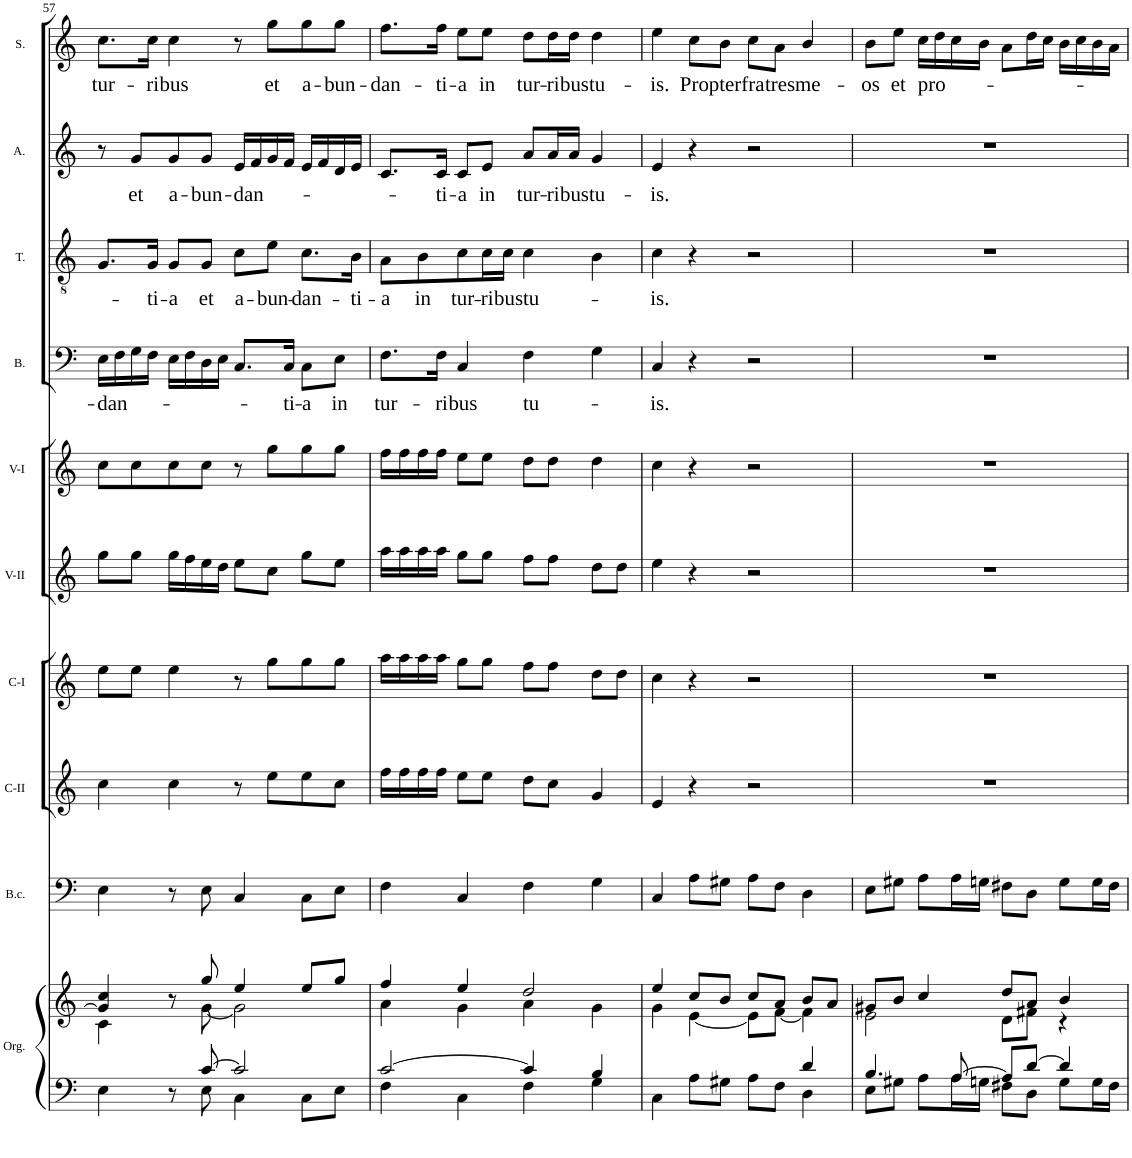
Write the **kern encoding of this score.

**kern	**kern	**kern	**kern	**kern	**kern	**kern	**kern	**text	**kern	**text	**kern	**text	**kern	**text
*part10	*part10	*part9	*part8	*part7	*part6	*part5	*part4	*part4	*part3	*part3	*part2	*part2	*part1	*part1
*staff11	*staff10	*staff9	*staff8	*staff7	*staff6	*staff5	*staff4	*staff4	*staff3	*staff3	*staff2	*staff2	*staff1	*staff1
*I"Organ	*	*I"Basso  continuo	*I"Clarino II	*I"Clarino I	*I"Violin II	*I"Violin I	*I"Bass	*	*I"Tenor	*	*I"Alto	*	*I"Soprano	*
*I'Org.	*	*I'B.c.	*I'C-II	*I'C-I	*I'V-II	*I'V-I	*I'B.	*	*I'T.	*	*I'A.	*	*I'S.	*
!!LO:PB:g=z
*clefF4	*clefG2	*clefF4	*clefG2	*clefG2	*clefG2	*clefG2	*clefF4	*	*clefGv2	*	*clefG2	*	*clefG2	*
*	*	*	*Trd1c2	*Trd1c2	*	*	*	*	*	*	*	*	*	*
*k[]	*k[]	*k[]	*k[]	*k[]	*k[]	*k[]	*k[]	*	*k[]	*	*k[]	*	*k[]	*
*M4/4	*M4/4	*M4/4	*M4/4	*M4/4	*M4/4	*M4/4	*M4/4	*	*M4/4	*	*M4/4	*	*M4/4	*
*met(c)	*met(c)	*met(c)	*met(c)	*met(c)	*met(c)	*met(c)	*met(c)	*	*met(c)	*	*met(c)	*	*met(c)	*
=57	=57	=57	=57	=57	=57	=57	=57	=57	=57	=57	=57	=57	=57	=57
*^	*^	*	*	*	*	*	*	*	*	*	*	*	*	*
!	!	!	!	!	!	!	!	!	!	!LO:LY:b	!	!	!	!	!	!LO:LY:b
4E\	4.ryy	4g/] 4cc/	4c\	4E\	4cc\	8ee\L	8gg\L	8cc\L	16E\LL	-dan-	8.G/L	.	8r	.	8.cc\L	tur-
.	.	.	.	.	.	.	.	.	16F\	.	.	.	.	.	.	.
!	!	!	!	!	!	!	!	!	!	!	!	!	!	!LO:LY:b	!	!
.	.	.	.	.	.	8ee\J	8gg\J	8cc\	16G\	.	.	.	8g/L	et	.	.
!	!	!	!	!	!	!	!	!	!	!	!	!LO:LY:b	!	!	!	!LO:LY:b
.	.	.	.	.	.	.	.	.	16F\JJ	.	16G/Jk	-ti-	.	.	16cc\Jk	-ri-
!	!	!	!	!	!	!	!	!	!	!	!	!LO:LY:b	!	!LO:LY:b	!	!LO:LY:b
8r	.	8r	8ryy	8r	4cc\	4ee\	16gg\LL	8cc\	16E\LL	.	8G/L	-a	8g/	a-	4cc\	-bus
.	.	.	.	.	.	.	16ff\	.	16F\	.	.	.	.	.	.	.
!	!	!	!	!	!	!	!	!	!	!	!	!LO:LY:b	!	!LO:LY:b	!	!
8E\	[>8c/	[<8g\	8gg/	8E\	.	.	16ee\	8cc\J	16D\	.	8G/J	et	8g/J	-bun-	.	.
.	.	.	.	.	.	.	16dd\JJ	.	16E\JJ	.	.	.	.	.	.	.
!	!	!	!	!	!	!	!	!	!	!	!	!LO:LY:b	!	!LO:LY:b	!	!
4C\	2c/]	2g\]	4ee/	4C/	8r	8r	8ee\L	8r	8.C/L	.	8c\L	a-	16e/LL	-dan-	8r	.
.	.	.	.	.	.	.	.	.	.	.	.	.	16f/	.	.	.
!	!	!	!	!	!	!	!	!	!	!	!	!LO:LY:b	!	!	!	!LO:LY:b
.	.	.	.	.	8ee\L	8gg\L	8cc\J	8gg\L	.	.	8e\J	-bun-	16g/	.	8gg\L	et
!	!	!	!	!	!	!	!	!	!	!LO:LY:b	!	!	!	!	!	!
.	.	.	.	.	.	.	.	.	16C/Jk	-ti-	.	.	16f/JJ	.	.	.
!	!	!	!	!	!	!	!	!	!	!LO:LY:b	!	!LO:LY:b	!	!	!	!LO:LY:b
8C\L	.	.	8ee/L	8C\L	8ee\	8gg\	8gg\L	8gg\	8C\L	-a	8.c\L	-dan-	16e/LL	.	8gg\	a-
.	.	.	.	.	.	.	.	.	.	.	.	.	16f/	.	.	.
!	!	!	!	!	!	!	!	!	!	!LO:LY:b	!	!	!	!	!	!LO:LY:b
8E\J	.	.	8gg/J	8E\J	8cc\J	8gg\J	8ee\J	8gg\J	8E\J	in	.	.	16d/	.	8gg\J	-bun-
!	!	!	!	!	!	!	!	!	!	!	!	!LO:LY:b	!	!	!	!
.	.	.	.	.	.	.	.	.	.	.	16B\Jk	-ti-	16e/JJ	.	.	.
=58	=58	=58	=58	=58	=58	=58	=58	=58	=58	=58	=58	=58	=58	=58	=58	=58
!	!	!	!	!	!	!	!	!	!	!LO:LY:b	!	!LO:LY:b	!	!	!	!LO:LY:b
[>2c/	4F\	4ff/	4a\	4F\	16ff\LL	16aa\LL	16aa\LL	16ff\LL	8.F\L	tur-	8A\L	-a	8.c/L	.	8.ff\L	-dan-
.	.	.	.	.	16ff\	16aa\	16aa\	16ff\	.	.	.	.	.	.	.	.
!	!	!	!	!	!	!	!	!	!	!	!	!LO:LY:b	!	!	!	!
.	.	.	.	.	16ff\	16aa\	16aa\	16ff\	.	.	8B\	in	.	.	.	.
!	!	!	!	!	!	!	!	!	!	!LO:LY:b	!	!	!	!LO:LY:b	!	!LO:LY:b
.	.	.	.	.	16ff\JJ	16aa\JJ	16aa\JJ	16ff\JJ	16F\Jk	-ri-	.	.	16c/Jk	-ti-	16ff\Jk	-ti-
!	!	!	!	!	!	!	!	!	!	!LO:LY:b	!	!LO:LY:b	!	!LO:LY:b	!	!LO:LY:b
.	4C\	4ee/	4g\	4C/	8ee\L	8gg\L	8gg\L	8ee\L	4C/	-bus	8c\	tur-	8c/L	-a	8ee\L	-a
!	!	!	!	!	!	!	!	!	!	!	!	!LO:LY:b	!	!LO:LY:b	!	!LO:LY:b
.	.	.	.	.	8ee\J	8gg\J	8gg\J	8ee\J	.	.	16c\L	-ri-	8e/J	in	8ee\J	in
!	!	!	!	!	!	!	!	!	!	!	!	!LO:LY:b	!	!	!	!
.	.	.	.	.	.	.	.	.	.	.	16c\JJ	-bus	.	.	.	.
!	!	!	!	!	!	!	!	!	!	!LO:LY:b	!	!LO:LY:b	!	!LO:LY:b	!	!LO:LY:b
4c/]	4F\	2dd/	4a\	4F\	8dd\L	8ff\L	8ff\L	8dd\L	4F\	tu-	4c\	tu-	8a/L	tur-	8dd\L	tur-
!	!	!	!	!	!	!	!	!	!	!	!	!	!	!LO:LY:b	!	!LO:LY:b
.	.	.	.	.	8cc\J	8ff\J	8ff\J	8dd\J	.	.	.	.	16a/L	-ri-	16dd\L	-ri-
!	!	!	!	!	!	!	!	!	!	!	!	!	!	!LO:LY:b	!	!LO:LY:b
.	.	.	.	.	.	.	.	.	.	.	.	.	16a/JJ	-bus	16dd\JJ	-bus
!	!	!	!	!	!	!	!	!	!	!	!	!	!	!LO:LY:b	!	!LO:LY:b
4B/	4G\	.	4g\	4G\	4g/	8dd\L	8dd\L	4dd\	4G\	.	4B\	.	4g/	tu-	4dd\	tu-
.	.	.	.	.	.	8dd\J	8dd\J	.	.	.	.	.	.	.	.	.
=59	=59	=59	=59	=59	=59	=59	=59	=59	=59	=59	=59	=59	=59	=59	=59	=59
!	!	!	!	!	!	!	!	!	!	!LO:LY:b	!	!LO:LY:b	!	!LO:LY:b	!	!LO:LY:b
4C\	2.ryy	4ee/	4g\	4C/	4e/	4cc\	4ee\	4cc\	4C/	-is.	4c\	-is.	4e/	-is.	4ee\	-is.
!	!	!	!	!	!	!	!	!	!	!	!	!	!	!	!	!LO:LY:b
8A\L	.	8cc/L	[<4e\	8A\L	4r	4r	4r	4r	4r	.	4r	.	4r	.	8cc\L	Pro-
!	!	!	!	!	!	!	!	!	!	!	!	!	!	!	!	!LO:LY:b
8G#X\J	.	8b/J	.	8G#X\J	.	.	.	.	.	.	.	.	.	.	8b\J	-pter
!	!	!	!	!	!	!	!	!	!	!	!	!	!	!	!	!LO:LY:b
8A\L	.	8cc/L	8e\L]	8A\L	2r	2r	2r	2r	2r	.	2r	.	2r	.	8cc\L	fra-
!	!	!	!	!	!	!	!	!	!	!	!	!	!	!	!	!LO:LY:b
8F\J	.	8a/J	[<8f\J	8F\J	.	.	.	.	.	.	.	.	.	.	8a\J	-tres
!	!	!	!	!	!	!	!	!	!	!	!	!	!	!	!	!LO:LY:b
4D\	4d/	8b/L	4f\]	4D\	.	.	.	.	.	.	.	.	.	.	4b/	me-
.	.	8a/J	.	.	.	.	.	.	.	.	.	.	.	.	.	.
=60	=60	=60	=60	=60	=60	=60	=60	=60	=60	=60	=60	=60	=60	=60	=60	=60
!	!	!	!	!	!	!	!	!	!	!	!	!	!	!	!	!LO:LY:b
4.B/	8E\L	8g#X/L	2e\	8E\L	1r	1r	1r	1r	1r	.	1r	.	1r	.	8b\L	-os
!	!	!	!	!	!	!	!	!	!	!	!	!	!	!	!	!LO:LY:b
.	8G#X\J	8b/J	.	8G#X\J	.	.	.	.	.	.	.	.	.	.	8ee\J	et
!	!	!	!	!	!	!	!	!	!	!	!	!	!	!	!	!LO:LY:b
.	8A\L	4cc/	.	8A\L	.	.	.	.	.	.	.	.	.	.	16cc\LL	pro-
.	.	.	.	.	.	.	.	.	.	.	.	.	.	.	16dd\	.
[>8A/	16A\L	.	.	16A\L	.	.	.	.	.	.	.	.	.	.	16cc\	.
.	16Gn\JJ	.	.	16Gn\JJ	.	.	.	.	.	.	.	.	.	.	16b\JJ	.
8A/L]	8F#X\L	8dd/L	8d\L	8F#X\L	.	.	.	.	.	.	.	.	.	.	8a\L	.
[>8d/J	8D\J	8a/J	8f#X\J	8D\J	.	.	.	.	.	.	.	.	.	.	16dd\L	.
.	.	.	.	.	.	.	.	.	.	.	.	.	.	.	16cc\JJ	.
4d/]	8G\L	4b/	4r	8G\L	.	.	.	.	.	.	.	.	.	.	16b\LL	.
.	.	.	.	.	.	.	.	.	.	.	.	.	.	.	16cc\	.
.	16G\L	.	.	16G\L	.	.	.	.	.	.	.	.	.	.	16b\	.
.	16F#\JJ	.	.	16F#\JJ	.	.	.	.	.	.	.	.	.	.	16a\JJ	.
*v	*v	*	*	*	*	*	*	*	*	*	*	*	*	*	*	*
*	*v	*v	*	*	*	*	*	*	*	*	*	*	*	*	*
=	=	=	=	=	=	=	=	=	=	=	=	=	=	=
*-	*-	*-	*-	*-	*-	*-	*-	*-	*-	*-	*-	*-	*-	*-
